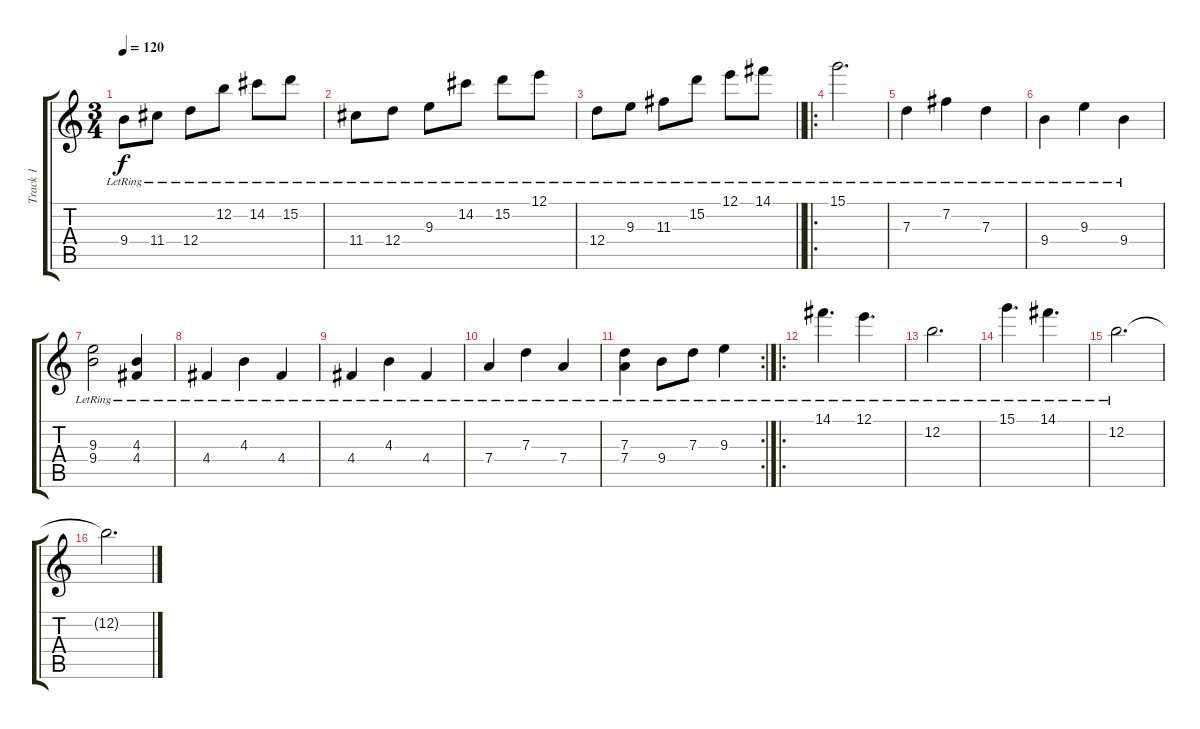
\track ("Track 1" "Track 1") {instrument acousticguitarsteel}
\staff {score tabs}
\tuning (E4 B3 G3 D3 A2 E2) {hide}
\ts (3 4)
\tempo 120
\clef g2
\ks c
9.4{lr}.8{dy f} 11.4{lr}.8 12.4{lr}.8 12.2{lr}.8 14.2{lr}.8 15.2{lr}.8 |
11.4{lr}.8 12.4{lr}.8 9.3{lr}.8 14.2{lr}.8 15.2{lr}.8 12.1{lr}.8 |
\barLineRight lightlight
12.4{lr}.8 9.3{lr}.8 11.3{lr}.8 15.2{lr}.8 12.1{lr}.8 14.1{lr}.8 |
\ro
15.1{lr}.2{d} |
7.3{lr}.4 7.2{lr}.4 7.3{lr}.4 |
9.4{lr}.4 9.3{lr}.4 9.4{lr}.4 |
(9.3{lr} 9.4{lr}).2 (4.3{lr} 4.4{lr}).4 |
4.4{lr}.4 4.3{lr}.4 4.4{lr}.4 |
4.4{lr}.4 4.3{lr}.4 4.4{lr}.4 |
7.4{lr}.4 7.3{lr}.4 7.4{lr}.4 |
\rc 2
(7.3{lr} 7.4{lr}).4 9.4{lr}.8 7.3{lr}.8 9.3{lr}.4 |
\ro
14.1{lr}.4{d} 12.1{lr}.4{d} |
12.2{lr}.2{d} |
15.1{lr}.4{d} 14.1{lr}.4{d} |
12.2{lr}.2{d} |
12.2{t}.2{d}
